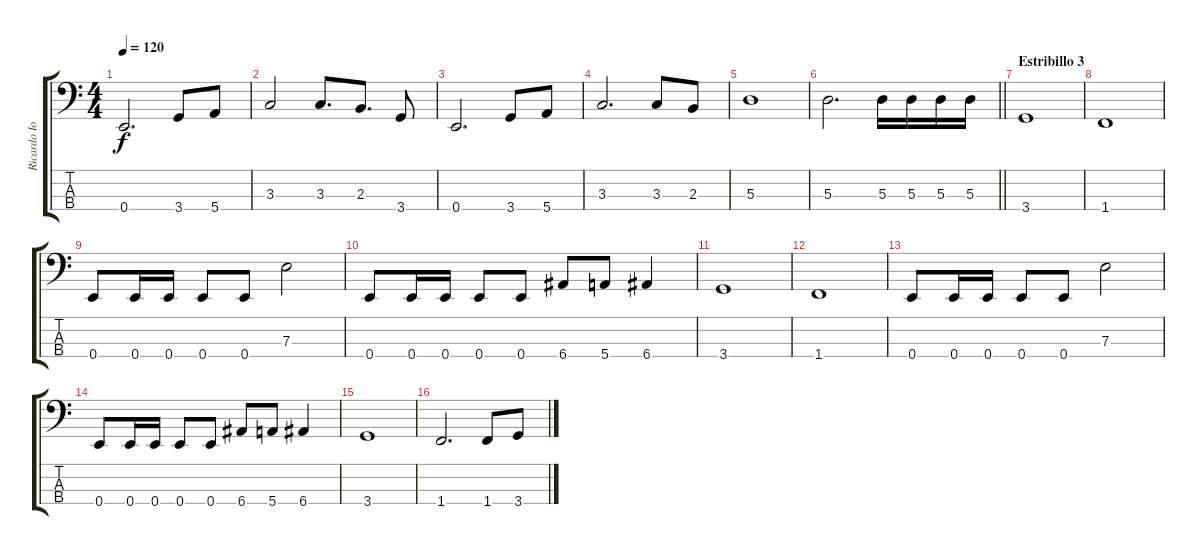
\track ("Ricardo Iorio" "Ricardo Io") {instrument electricbasspick}
\staff {score tabs}
\tuning (G2 D2 A1 E1) {hide}
\ts (4 4)
\tempo 120
\clef f4
\ks c
0.4.2{d dy f} 3.4.8 5.4.8 |
3.3.2 3.3.8{d} 2.3.8{d} 3.4.8 |
0.4.2{d} 3.4.8 5.4.8 |
3.3.2{d} 3.3.8 2.3.8 |
5.3.1 |
\barLineRight lightlight
5.3.2{d} 5.3.16 5.3.16 5.3.16 5.3.16 |
\section ("" "Estribillo 3")
3.4.1 |
1.4.1 |
0.4.8 0.4.16 0.4.16 0.4.8 0.4.8 7.3.2 |
0.4.8 0.4.16 0.4.16 0.4.8 0.4.8 6.4.8 5.4.8 6.4.4 |
3.4.1 |
1.4.1 |
0.4.8 0.4.16 0.4.16 0.4.8 0.4.8 7.3.2 |
0.4.8 0.4.16 0.4.16 0.4.8 0.4.8 6.4.8 5.4.8 6.4.4 |
3.4.1 |
1.4.2{d} 1.4.8 3.4.8
